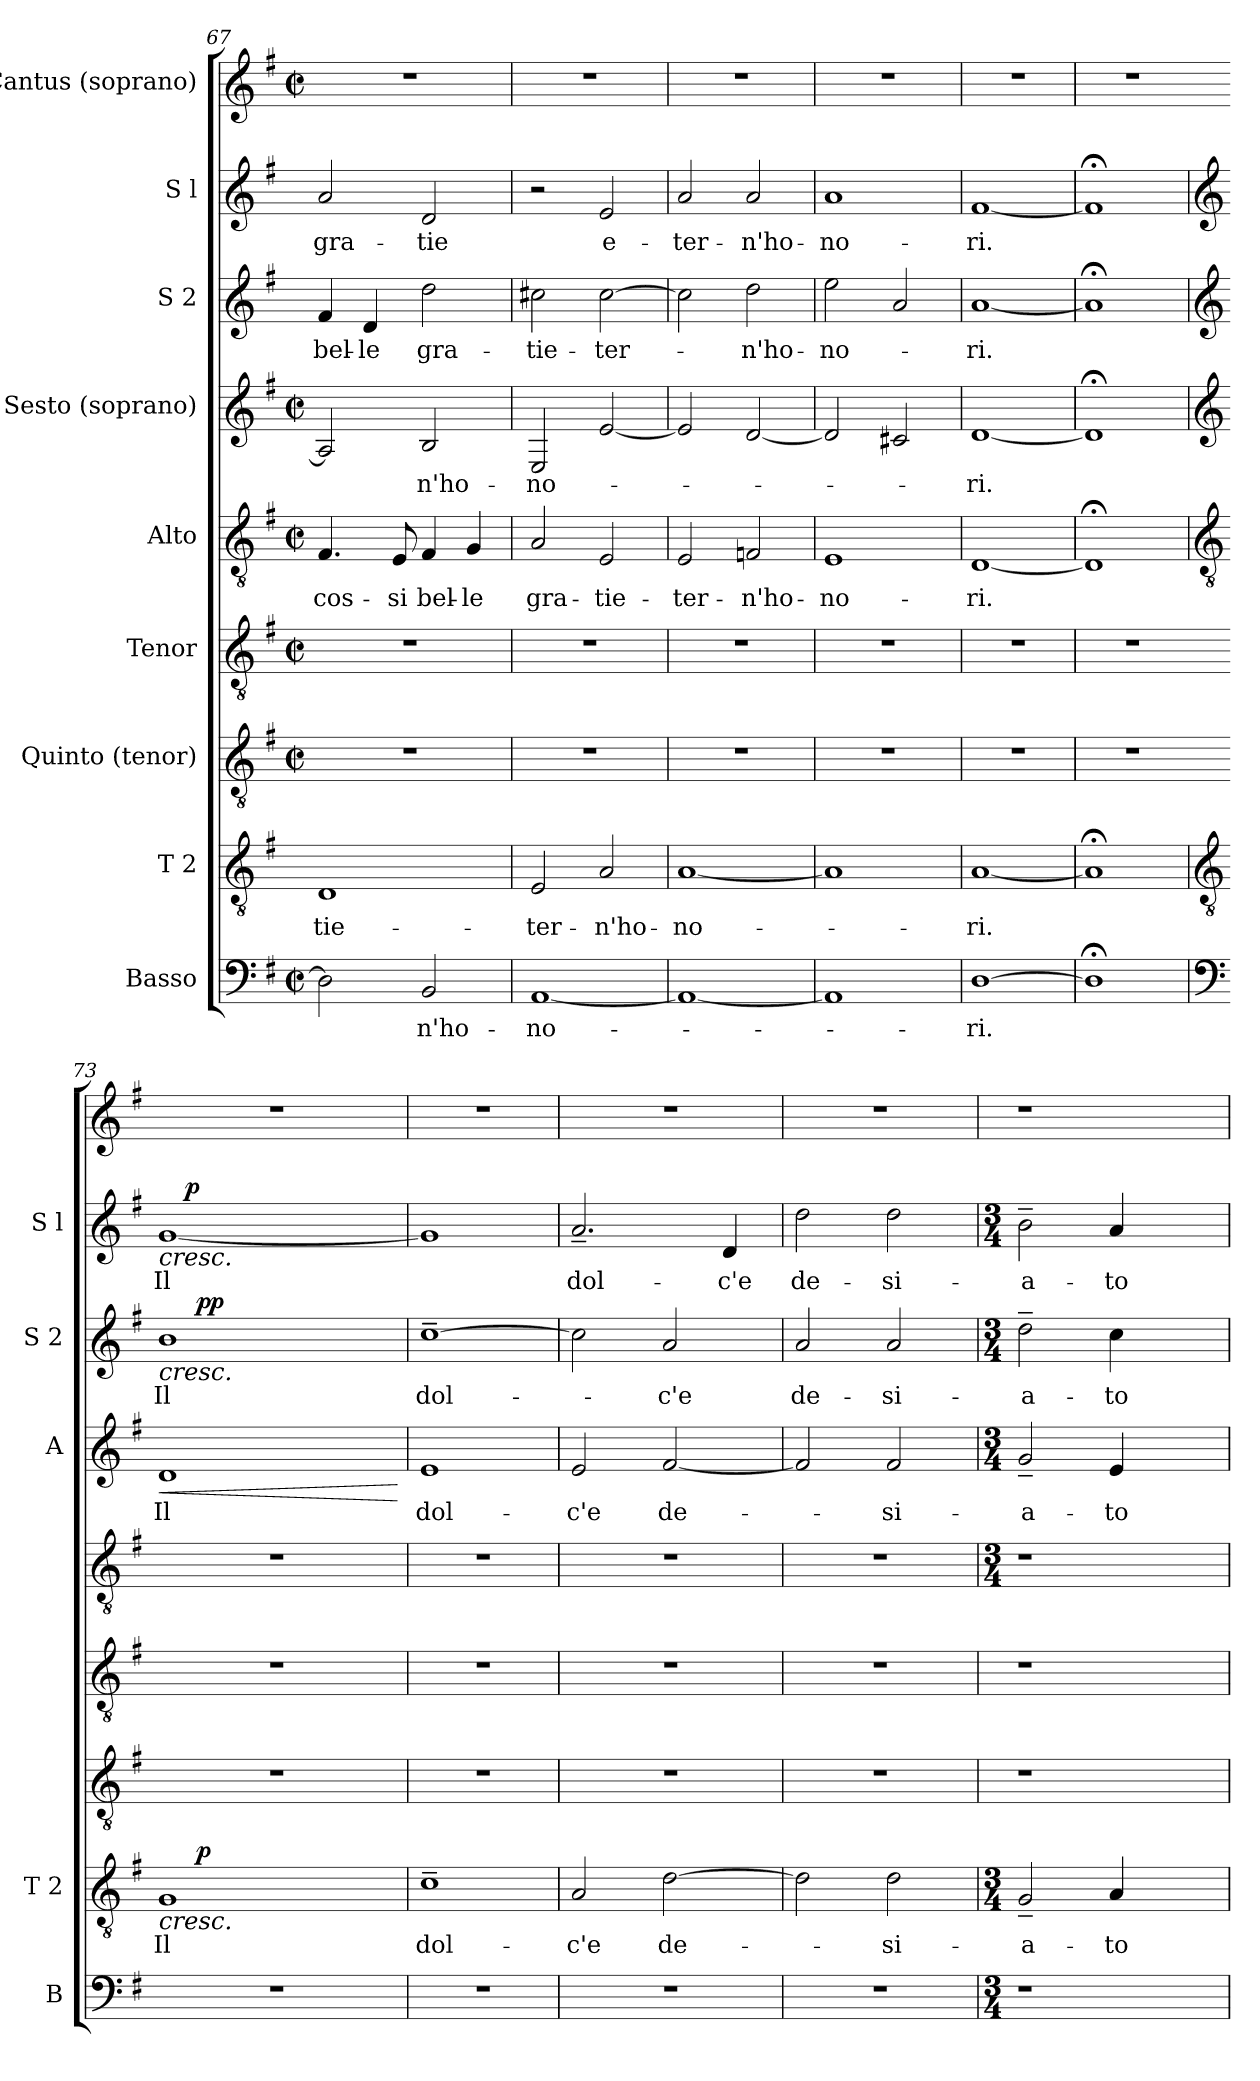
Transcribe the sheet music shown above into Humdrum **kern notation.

**kern	**text	**kern	**text	**dynam	**kern	**kern	**kern	**text	**kern	**text	**dynam	**kern	**text	**dynam	**kern	**text	**dynam	**kern
*part9	*part9	*part8	*part8	*part8	*part7	*part6	*part5	*part5	*part4	*part4	*part4	*part3	*part3	*part3	*part2	*part2	*part2	*part1
*staff9	*staff9	*staff8	*staff8	*staff8	*staff7	*staff6	*staff5	*staff5	*staff4	*staff4	*staff4	*staff3	*staff3	*staff3	*staff2	*staff2	*staff2	*staff1
*I"Basso	*	*I"T 2	*	*	*I"Quinto (tenor)	*I"Tenor	*I"Alto	*	*I"Sesto (soprano)	*	*	*I"S 2	*	*	*I"S l	*	*	*I"Cantus (soprano)
*I'B	*	*I'T 2	*	*	*	*	*	*	*I'A	*	*	*I'S 2	*	*	*I'S l	*	*	*
*clefF4	*	*clefGv2	*	*	*clefGv2	*clefGv2	*clefGv2	*	*clefG2	*	*	*clefG2	*	*	*clefG2	*	*	*clefG2
*k[f#]	*	*k[f#]	*	*	*k[f#]	*k[f#]	*k[f#]	*	*k[f#]	*	*	*k[f#]	*	*	*k[f#]	*	*	*k[f#]
*G:	*	*G:	*	*	*G:	*G:	*G:	*	*G:	*	*	*G:	*	*	*G:	*	*	*G:
*M2/2	*	*	*	*	*M2/2	*M2/2	*M2/2	*	*M2/2	*	*	*	*	*	*	*	*	*M2/2
*met(c|)	*	*	*	*	*met(c|)	*met(c|)	*met(c|)	*	*met(c|)	*	*	*	*	*	*	*	*	*met(c|)
=67	=67	=67	=67	=67	=67	=67	=67	=67	=67	=67	=67	=67	=67	=67	=67	=67	=67	=67
!	!	!	!LO:LY:b:cj	!	!	!	!	!LO:LY:b:cj	!	!	!	!	!LO:LY:b:cj	!	!	!LO:LY:b:cj	!	!
2D\]	.	1D	-tie-	.	1r	1r	4.F#/	cos-	2A/]	.	.	4f#/	bel-	.	2a/	gra-	.	1r
!	!	!	!	!	!	!	!	!	!	!	!	!	!LO:LY:b:cj	!	!	!	!	!
.	.	.	.	.	.	.	.	.	.	.	.	4d/	-le	.	.	.	.	.
!	!	!	!	!	!	!	!	!LO:LY:b:cj	!	!	!	!	!	!	!	!	!	!
.	.	.	.	.	.	.	8E/	-si	.	.	.	.	.	.	.	.	.	.
!	!LO:LY:b:cj	!	!	!	!	!	!	!LO:LY:b:cj	!	!LO:LY:b:cj	!	!	!LO:LY:b:cj	!	!	!LO:LY:b:cj	!	!
2BB/	-n'ho-	.	.	.	.	.	4F#/	bel-	2B/	-n'ho-	.	2dd\	gra-	.	2d/	-tie	.	.
!	!	!	!	!	!	!	!	!LO:LY:b:cj	!	!	!	!	!	!	!	!	!	!
.	.	.	.	.	.	.	4G/	-le	.	.	.	.	.	.	.	.	.	.
=68	=68	=68	=68	=68	=68	=68	=68	=68	=68	=68	=68	=68	=68	=68	=68	=68	=68	=68
!	!LO:LY:b:cj	!	!LO:LY:b:cj	!	!	!	!	!LO:LY:b:cj	!	!LO:LY:b:cj	!	!	!LO:LY:b:cj	!	!	!	!	!
[<1AA	-no-	2E/	-ter-	.	1r	1r	2A/	gra-	2E/	-no-	.	2cc#X\	-tie-	.	2r	.	.	1r
!	!	!	!LO:LY:b:cj	!	!	!	!	!LO:LY:b:cj	!	!	!	!	!LO:LY:b:cj	!	!	!LO:LY:b:cj	!	!
.	.	2A/	-n'ho-	.	.	.	2E/	-tie-	[<2e/	.	.	[>2cc#\	-ter-	.	2e/	e-	.	.
=69	=69	=69	=69	=69	=69	=69	=69	=69	=69	=69	=69	=69	=69	=69	=69	=69	=69	=69
!	!	!	!LO:LY:b:cj	!	!	!	!	!LO:LY:b:cj	!	!	!	!	!	!	!	!LO:LY:b:cj	!	!
1AA_<	.	[<1A	-no-	.	1r	1r	2E/	-ter-	2e/]	.	.	2cc#\]	.	.	2a/	-ter-	.	1r
!	!	!	!	!	!	!	!	!LO:LY:b:cj	!	!	!	!	!LO:LY:b:cj	!	!	!LO:LY:b:cj	!	!
.	.	.	.	.	.	.	2Fn/	-n'ho-	[<2d/	.	.	2dd\	-n'ho-	.	2a/	-n'ho-	.	.
=70	=70	=70	=70	=70	=70	=70	=70	=70	=70	=70	=70	=70	=70	=70	=70	=70	=70	=70
!	!	!	!	!	!	!	!	!LO:LY:b:cj	!	!	!	!	!LO:LY:b:cj	!	!	!LO:LY:b:cj	!	!
1AA]	.	1A]	.	.	1r	1r	1E	-no-	2d/]	.	.	2ee\	-no-	.	1a	-no-	.	1r
.	.	.	.	.	.	.	.	.	2c#X/	.	.	2a/	.	.	.	.	.	.
=71	=71	=71	=71	=71	=71	=71	=71	=71	=71	=71	=71	=71	=71	=71	=71	=71	=71	=71
!	!LO:LY:b:cj	!	!LO:LY:b:cj	!	!	!	!	!LO:LY:b:cj	!	!LO:LY:b:cj	!	!	!LO:LY:b:cj	!	!	!LO:LY:b:cj	!	!
[>1D	-ri.	[<1A	-ri.	.	1r	1r	[<1D	-ri.	[<1d	-ri.	.	[<1a	-ri.	.	[<1f#	-ri.	.	1r
=72	=72	=72	=72	=72	=72	=72	=72	=72	=72	=72	=72	=72	=72	=72	=72	=72	=72	=72
1D;<]	.	1A;<]	.	.	1r	1r	1D;<]	.	1d;<]	.	.	1a;<]	.	.	1f#;<]	.	.	1r
!!LO:PB:g=z
=73	=73	=73	=73	=73	=73	=73	=73	=73	=73	=73	=73	=73	=73	=73	=73!	=73	=73	=73
*clefF4	*	*clefGv2	*	*	*	*	*clefGv2	*	*clefG2	*	*	*clefG2	*	*	*clefG2	*	*	*
!	!	!	!LO:LY:b:cj	!LO:HP:b	!	!	!	!	!	!LO:LY:b:cj	!LO:HP:b	!	!LO:LY:b:cj	!LO:HP:b	!	!LO:LY:b:cj	!LO:HP:b	!
*	*	*^	*	*	*	*	*	*	*	*	*	*^	*	*	*^	*	*	*
1r	.	1G	16ryy	Il	<	1r	1r	1r	.	1d	Il	<	1b	16ryy	Il	<	[<1g	16ryy	Il	<	1r
!	!	!	!	!	!	!	!	!	!	!	!	!	!	!	!	!	!	!	!	!LO:DY:a	!
.	.	.	64ryy	.	.	.	.	.	.	.	.	.	.	64ryy	.	.	.	2...ryy	.	p	.
!	!	!	!	!	!LO:DY:a	!	!	!	!	!	!	!	!	!	!	!LO:DY:a	!	!	!	!	!
!	!	!	!	!	!	!	!	!	!	!	!	!	!	!	!	!LO:DY:n=1:b	!	!	!	!	!
.	.	.	2ryy	.	p	.	.	.	.	.	.	.	.	2ryy	.	p p	.	.	.	.	.
.	.	.	4ryy	.	.	.	.	.	.	.	.	.	.	4ryy	.	.	.	.	.	.	.
.	.	.	8ryy	.	.	.	.	.	.	.	.	.	.	8ryy	.	.	.	.	.	.	.
.	.	.	32.ryy	.	.	.	.	.	.	.	.	.	.	32.ryy	.	.	.	.	.	.	.
.	.	.	.	.	[	.	.	.	.	.	.	[	.	.	.	[	.	.	.	[	.
=74	=74	=74	=74	=74	=74	=74	=74	=74	=74	=74	=74	=74	=74	=74	=74	=74	=74	=74	=74	=74	=74
!	!	!	!	!LO:LY:b:cj	!	!	!	!	!	!	!LO:LY:b:cj	!	!	!	!LO:LY:b:cj	!	!	!	!	!	!
*	*	*	*	*	*	*	*	*	*	*	*	*	*v	*v	*	*	*	*	*	*	*
*	*	*v	*v	*	*	*	*	*	*	*	*	*	*	*	*	*v	*v	*	*	*
1r	.	1c~>	dol-	.	1r	1r	1r	.	1e	dol-	.	[>1cc~>	dol-	.	1g]	.	.	1r
=75	=75	=75	=75	=75	=75	=75	=75	=75	=75	=75	=75	=75	=75	=75	=75	=75	=75	=75
!	!	!	!LO:LY:b:cj	!	!	!	!	!	!	!LO:LY:b:cj	!	!	!	!	!	!LO:LY:b:cj	!	!
1r	.	2A/	-c'e	.	1r	1r	1r	.	2e/	-c'e	.	2cc\]	.	.	2.a~</	dol-	.	1r
!	!	!	!LO:LY:b:cj	!	!	!	!	!	!	!LO:LY:b:cj	!	!	!LO:LY:b:cj	!	!	!	!	!
.	.	[>2d\	de-	.	.	.	.	.	[<2f#/	de-	.	2a/	-c'e	.	.	.	.	.
!	!	!	!	!	!	!	!	!	!	!	!	!	!	!	!	!LO:LY:b:cj	!	!
.	.	.	.	.	.	.	.	.	.	.	.	.	.	.	4d/	-c'e	.	.
=76	=76	=76	=76	=76	=76	=76	=76	=76	=76	=76	=76	=76	=76	=76	=76	=76	=76	=76
!	!	!	!	!	!	!	!	!	!	!	!	!	!LO:LY:b:cj	!	!	!LO:LY:b:cj	!	!
1r	.	2d\]	.	.	1r	1r	1r	.	2f#/]	.	.	2a/	de-	.	2dd\	de-	.	1r
!	!	!	!LO:LY:b:cj	!	!	!	!	!	!	!LO:LY:b:cj	!	!	!LO:LY:b:cj	!	!	!LO:LY:b:cj	!	!
.	.	2d\	-si-	.	.	.	.	.	2f#/	-si-	.	2a/	-si-	.	2dd\	-si-	.	.
=77	=77	=77	=77	=77	=77	=77	=77	=77	=77	=77	=77	=77	=77	=77	=77	=77	=77	=77
*M3/4	*	*M3/4	*	*	*	*	*M3/4	*	*M3/4	*	*	*M3/4	*	*	*M3/4	*	*	*
!LO:N:vis=1	!	!	!LO:LY:b:cj	!	!	!	!LO:N:vis=1	!	!	!LO:LY:b:cj	!	!	!LO:LY:b:cj	!	!	!LO:LY:b:cj	!	!
2.r	.	2G~</	-a-	.	1r	1r	2.r	.	2g~</	-a-	.	2dd~>\	-a-	.	2b~>\	-a-	.	1r
!	!	!	!LO:LY:b:cj	!	!	!	!	!	!	!LO:LY:b:cj	!	!	!LO:LY:b:cj	!	!	!LO:LY:b:cj	!	!
.	.	4A/	-to	.	.	.	.	.	4e/	-to	.	4cc\	-to	.	4a/	-to	.	.
4ryy	.	4ryy	.	.	.	.	4ryy	.	4ryy	.	.	4ryy	.	.	4ryy	.	.	.
=	=	=	=	=	=	=	=	=	=	=	=	=	=	=	=	=	=	=
*-	*-	*-	*-	*-	*-	*-	*-	*-	*-	*-	*-	*-	*-	*-	*-	*-	*-	*-
